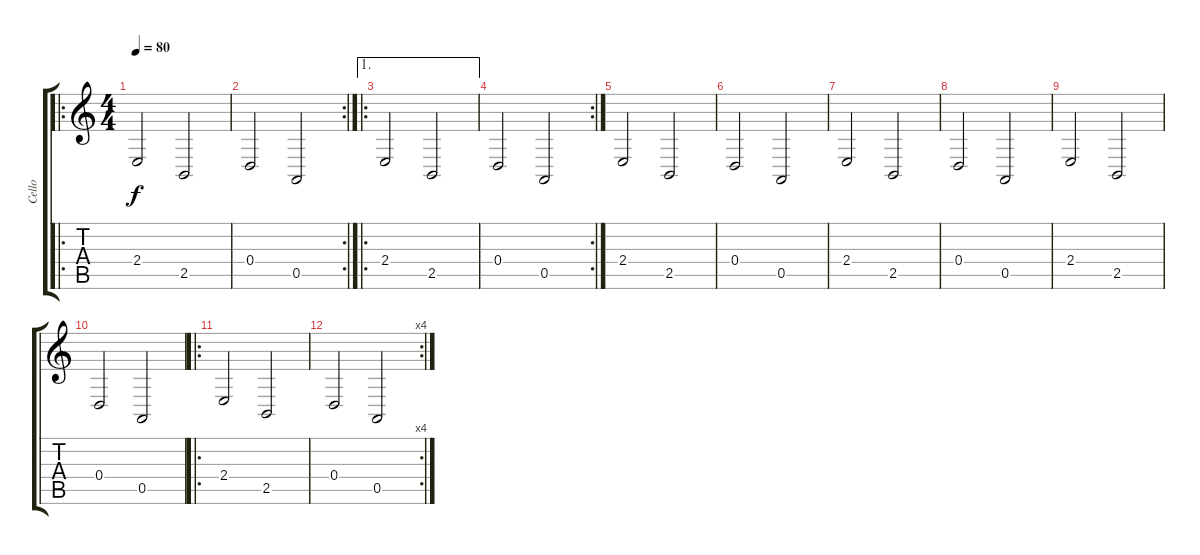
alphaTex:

\track ("Cello" "Cello") {instrument cello}
\staff {score tabs}
\tuning (E4 B3 G3 D3 A2 E2) {hide}
\ro
\ts (4 4)
\tempo 80
\clef g2
\ks c
2.4.2{dy f instrument cello} 2.5.2 |
\rc 2
0.4.2 0.5.2 |
\ae 1
\ro
2.4.2 2.5.2 |
\rc 2
0.4.2 0.5.2 |
2.4.2 2.5.2 |
0.4.2 0.5.2 |
2.4.2 2.5.2 |
0.4.2 0.5.2 |
2.4.2 2.5.2 |
0.4.2 0.5.2 |
\ro
2.4.2 2.5.2 |
\rc 4
0.4.2 0.5.2
